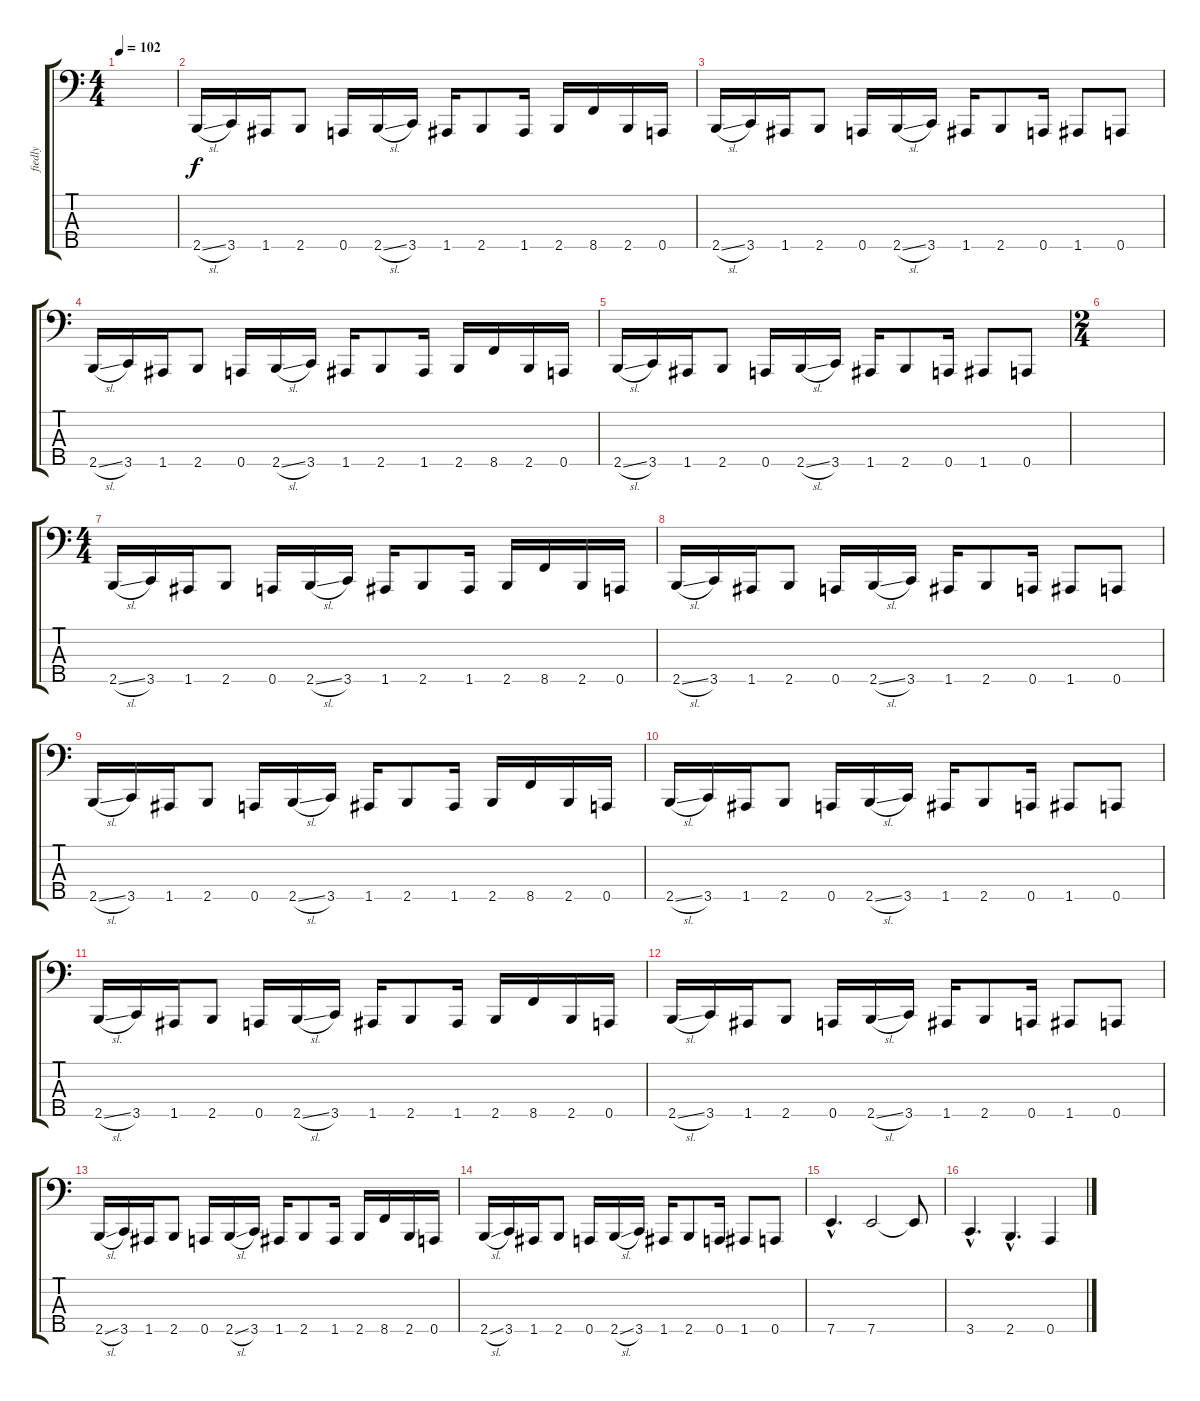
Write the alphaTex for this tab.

\track ("fiedly" "fiedly") {instrument slapbass1}
\staff {score tabs}
\tuning (F2 C2 G1 D1 A0) {hide}
\ts (4 4)
\tempo 102
\clef f4
\ks c
|
2.5{sl}.16 3.5.16 1.5.16 2.5.8 0.5.16 2.5{sl}.16 3.5.16 1.5.16 2.5.8 1.5.16 2.5.16 8.5.16 2.5.16 0.5.16 |
2.5{sl}.16 3.5.16 1.5.16 2.5.8 0.5.16 2.5{sl}.16 3.5.16 1.5.16 2.5.8 0.5.16 1.5.8 0.5.8 |
2.5{sl}.16 3.5.16 1.5.16 2.5.8 0.5.16 2.5{sl}.16 3.5.16 1.5.16 2.5.8 1.5.16 2.5.16 8.5.16 2.5.16 0.5.16 |
2.5{sl}.16 3.5.16 1.5.16 2.5.8 0.5.16 2.5{sl}.16 3.5.16 1.5.16 2.5.8 0.5.16 1.5.8 0.5.8 |
\ts (2 4)
|
\ts (4 4)
2.5{sl}.16 3.5.16 1.5.16 2.5.8 0.5.16 2.5{sl}.16 3.5.16 1.5.16 2.5.8 1.5.16 2.5.16 8.5.16 2.5.16 0.5.16 |
2.5{sl}.16 3.5.16 1.5.16 2.5.8 0.5.16 2.5{sl}.16 3.5.16 1.5.16 2.5.8 0.5.16 1.5.8 0.5.8 |
2.5{sl}.16 3.5.16 1.5.16 2.5.8 0.5.16 2.5{sl}.16 3.5.16 1.5.16 2.5.8 1.5.16 2.5.16 8.5.16 2.5.16 0.5.16 |
2.5{sl}.16 3.5.16 1.5.16 2.5.8 0.5.16 2.5{sl}.16 3.5.16 1.5.16 2.5.8 0.5.16 1.5.8 0.5.8 |
2.5{sl}.16 3.5.16 1.5.16 2.5.8 0.5.16 2.5{sl}.16 3.5.16 1.5.16 2.5.8 1.5.16 2.5.16 8.5.16 2.5.16 0.5.16 |
2.5{sl}.16 3.5.16 1.5.16 2.5.8 0.5.16 2.5{sl}.16 3.5.16 1.5.16 2.5.8 0.5.16 1.5.8 0.5.8 |
2.5{sl}.16 3.5.16 1.5.16 2.5.8 0.5.16 2.5{sl}.16 3.5.16 1.5.16 2.5.8 1.5.16 2.5.16 8.5.16 2.5.16 0.5.16 |
2.5{sl}.16 3.5.16 1.5.16 2.5.8 0.5.16 2.5{sl}.16 3.5.16 1.5.16 2.5.8 0.5.16 1.5.8 0.5.8 |
7.5{hac}.4{d} 7.5.2 7.5{t}.8 |
3.5{hac}.4{d} 2.5{hac}.4{d} 0.5.4
